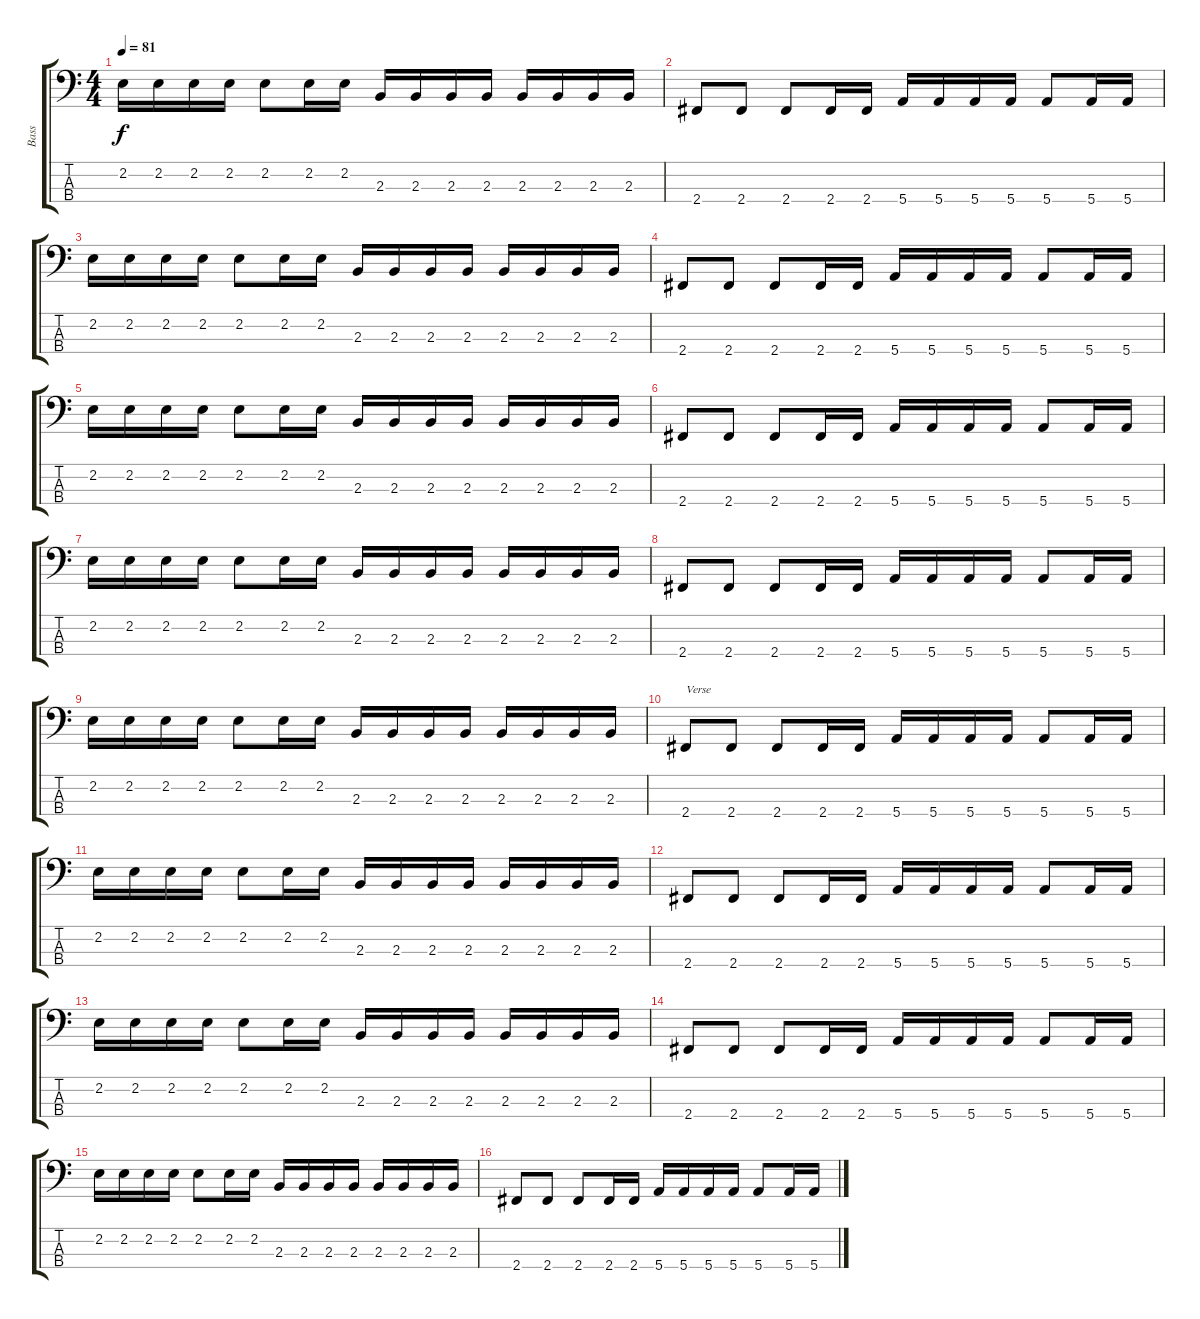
\track ("Bass" "Bass") {instrument electricbasspick}
\staff {score tabs}
\tuning (G2 D2 A1 E1) {hide}
\ts (4 4)
\tempo 81
\clef f4
\ks c
2.2.16{dy f} 2.2.16 2.2.16 2.2.16 2.2.8 2.2.16 2.2.16 2.3.16 2.3.16 2.3.16 2.3.16 2.3.16 2.3.16 2.3.16 2.3.16 |
2.4.8 2.4.8 2.4.8 2.4.16 2.4.16 5.4.16 5.4.16 5.4.16 5.4.16 5.4.8 5.4.16 5.4.16 |
2.2.16 2.2.16 2.2.16 2.2.16 2.2.8 2.2.16 2.2.16 2.3.16 2.3.16 2.3.16 2.3.16 2.3.16 2.3.16 2.3.16 2.3.16 |
2.4.8 2.4.8 2.4.8 2.4.16 2.4.16 5.4.16 5.4.16 5.4.16 5.4.16 5.4.8 5.4.16 5.4.16 |
2.2.16 2.2.16 2.2.16 2.2.16 2.2.8 2.2.16 2.2.16 2.3.16 2.3.16 2.3.16 2.3.16 2.3.16 2.3.16 2.3.16 2.3.16 |
2.4.8 2.4.8 2.4.8 2.4.16 2.4.16 5.4.16 5.4.16 5.4.16 5.4.16 5.4.8 5.4.16 5.4.16 |
2.2.16 2.2.16 2.2.16 2.2.16 2.2.8 2.2.16 2.2.16 2.3.16 2.3.16 2.3.16 2.3.16 2.3.16 2.3.16 2.3.16 2.3.16 |
2.4.8 2.4.8 2.4.8 2.4.16 2.4.16 5.4.16 5.4.16 5.4.16 5.4.16 5.4.8 5.4.16 5.4.16 |
2.2.16 2.2.16 2.2.16 2.2.16 2.2.8 2.2.16 2.2.16 2.3.16 2.3.16 2.3.16 2.3.16 2.3.16 2.3.16 2.3.16 2.3.16 |
2.4.8{txt "Verse"} 2.4.8 2.4.8 2.4.16 2.4.16 5.4.16 5.4.16 5.4.16 5.4.16 5.4.8 5.4.16 5.4.16 |
2.2.16 2.2.16 2.2.16 2.2.16 2.2.8 2.2.16 2.2.16 2.3.16 2.3.16 2.3.16 2.3.16 2.3.16 2.3.16 2.3.16 2.3.16 |
2.4.8 2.4.8 2.4.8 2.4.16 2.4.16 5.4.16 5.4.16 5.4.16 5.4.16 5.4.8 5.4.16 5.4.16 |
2.2.16 2.2.16 2.2.16 2.2.16 2.2.8 2.2.16 2.2.16 2.3.16 2.3.16 2.3.16 2.3.16 2.3.16 2.3.16 2.3.16 2.3.16 |
2.4.8 2.4.8 2.4.8 2.4.16 2.4.16 5.4.16 5.4.16 5.4.16 5.4.16 5.4.8 5.4.16 5.4.16 |
2.2.16 2.2.16 2.2.16 2.2.16 2.2.8 2.2.16 2.2.16 2.3.16 2.3.16 2.3.16 2.3.16 2.3.16 2.3.16 2.3.16 2.3.16 |
2.4.8 2.4.8 2.4.8 2.4.16 2.4.16 5.4.16 5.4.16 5.4.16 5.4.16 5.4.8 5.4.16 5.4.16
